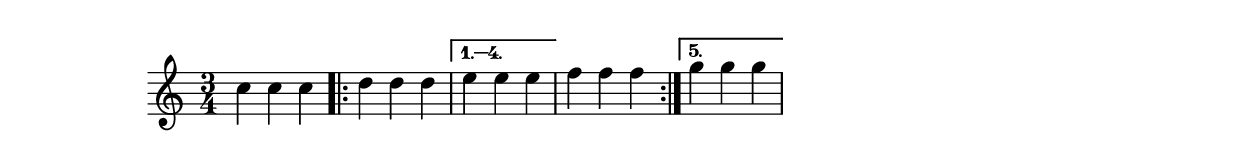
%% Do not edit this file; it is auto-generated from LSR http://lsr.dsi.unimi.it
%% This file is in the public domain.
\version "2.11.38"

\header {
  lsrtags = "repeats"

  texidoc = "
By default, the volta brackets will be drawn over all of the
alternative music, but it is possible to shorten them by setting
@code{voltaSpannerDuration}.  In the next example, the bracket only
lasts one measure, which is a duration of 3/4. 

"
  doctitle = "Shortening volta brackets"
} % begin verbatim
\relative c'' {
  \time 3/4
  c c c
  \set Score.voltaSpannerDuration = #(ly:make-moment 3 4)
  \repeat volta 5 { d d d }
  \alternative {
    { e e e f f f }
    { g g g }
  }
}
